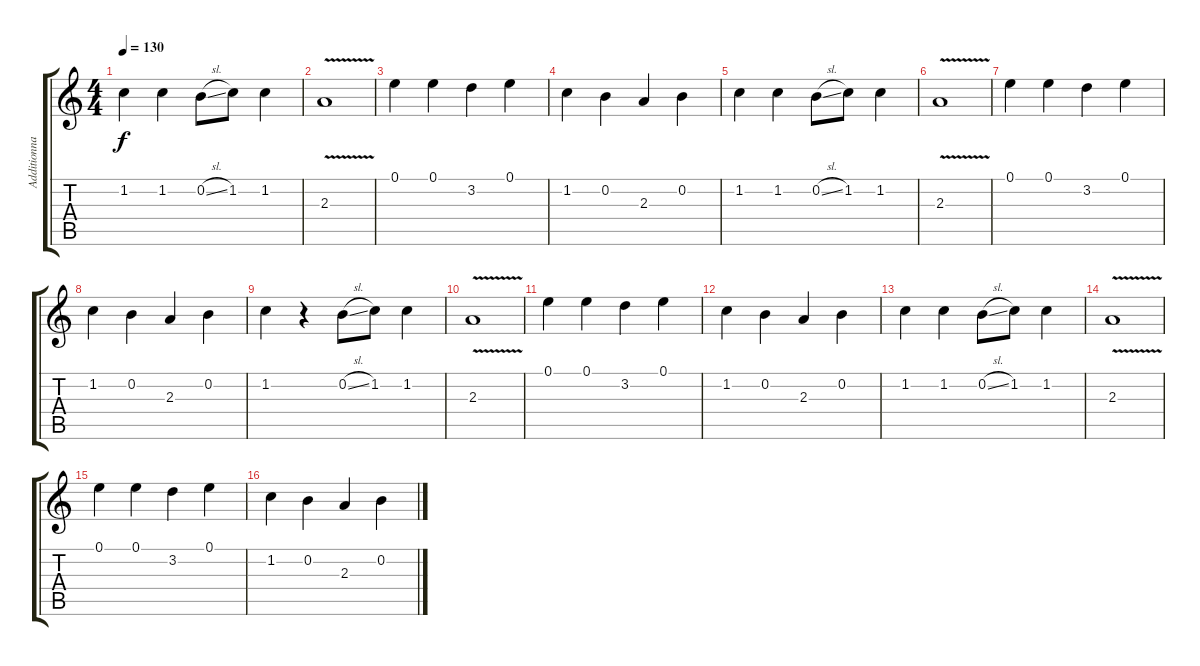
\track ("Additionnal Guitar" "Additionna") {instrument acousticguitarsteel}
\staff {score tabs}
\tuning (E4 B3 G3 D3 A2 E2) {hide}
\ts (4 4)
\tempo 130
\clef g2
\ks c
1.2.4{dy f balance 0 instrument distortionguitar} 1.2.4 0.2{sl}.8 1.2.8 1.2.4 |
2.3{v}.1 |
0.1.4 0.1.4 3.2.4 0.1.4 |
1.2.4 0.2.4 2.3.4 0.2.4 |
1.2.4 1.2.4 0.2{sl}.8 1.2.8 1.2.4 |
2.3{v}.1 |
0.1.4 0.1.4 3.2.4 0.1.4 |
1.2.4 0.2.4 2.3.4 0.2.4 |
1.2.4 r.4 0.2{sl}.8 1.2.8 1.2.4 |
2.3{v}.1 |
0.1.4 0.1.4 3.2.4 0.1.4 |
1.2.4 0.2.4 2.3.4 0.2.4 |
1.2.4 1.2.4 0.2{sl}.8 1.2.8 1.2.4 |
2.3{v}.1 |
0.1.4 0.1.4 3.2.4 0.1.4 |
1.2.4 0.2.4 2.3.4 0.2.4
